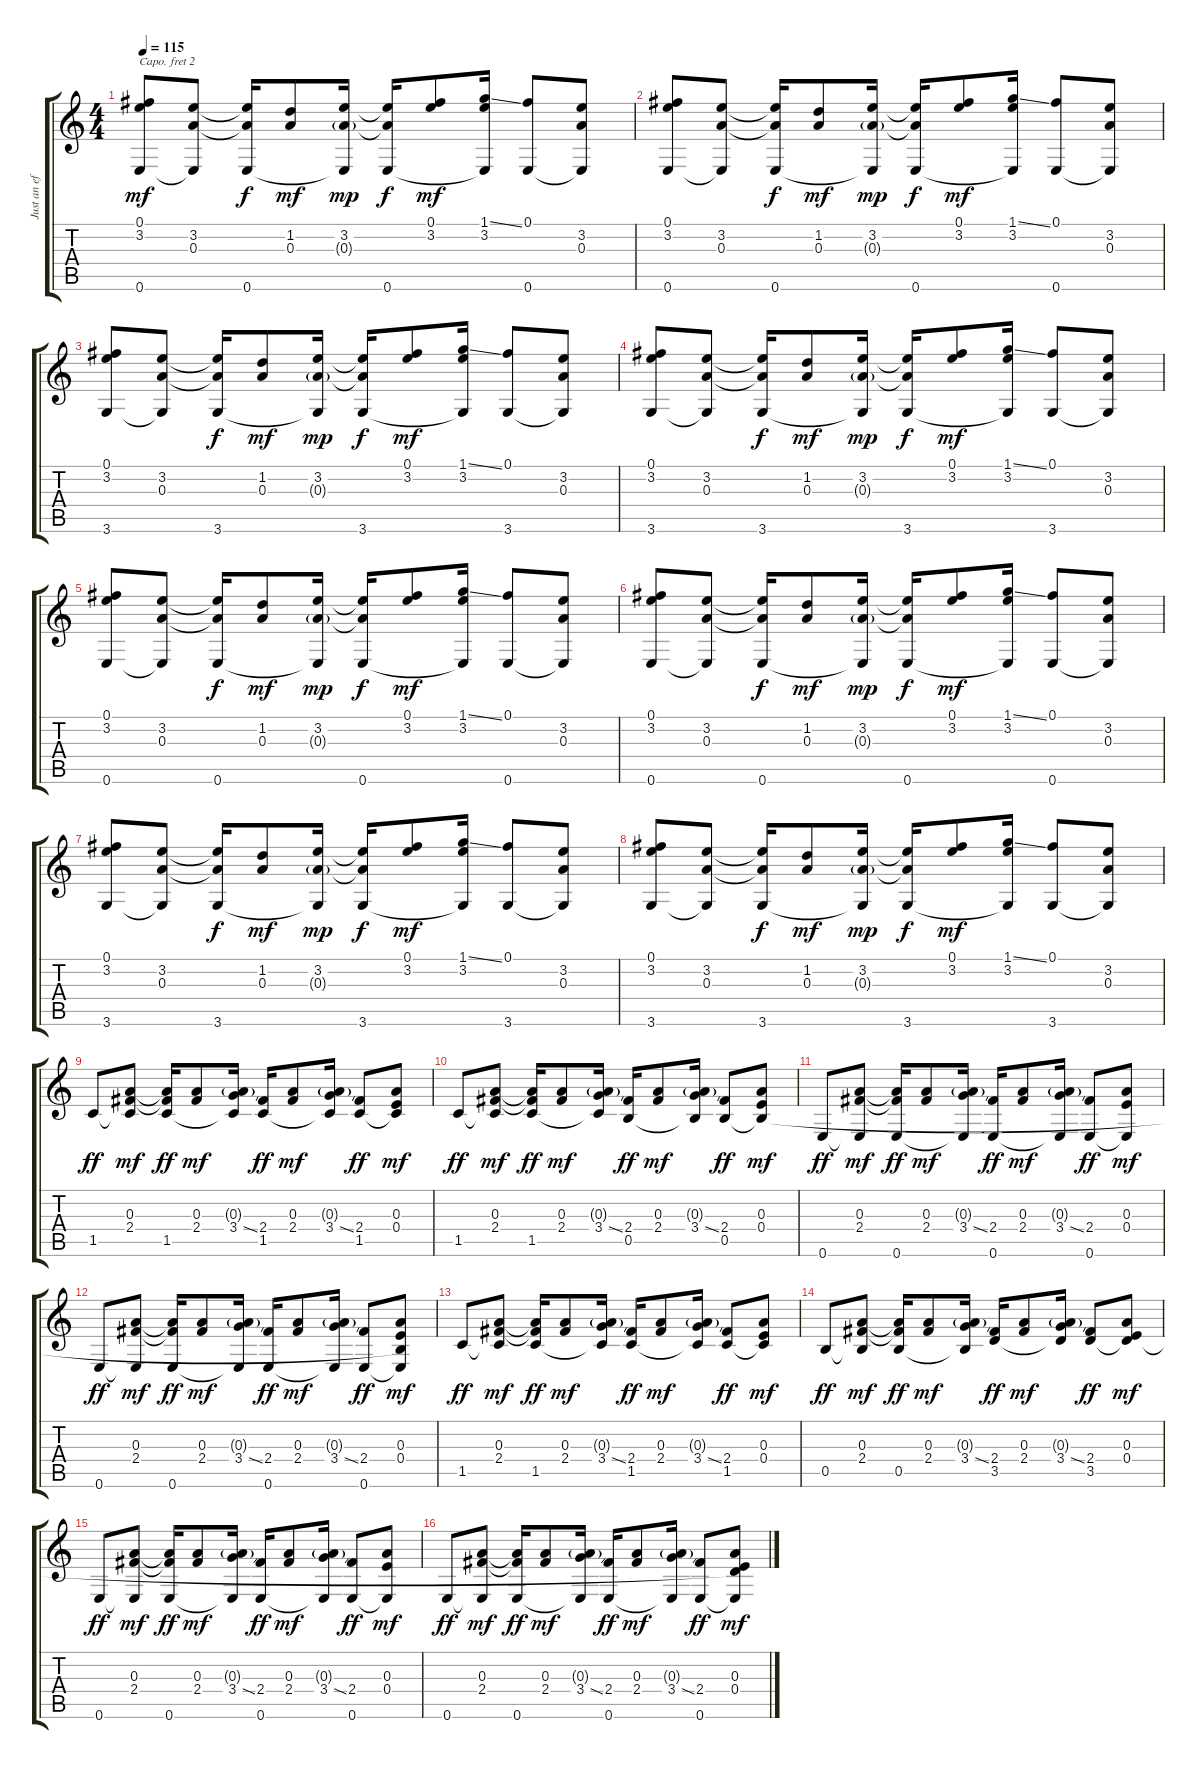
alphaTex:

\track ("Just an effect" "Just an ef") {instrument acousticguitarnylon}
\staff {score tabs}
\capo 2
\tuning (E4 B3 G3 D3 A2 D2) {hide}
\ts (4 4)
\tempo 115
\clef g2
\ks c
(0.1 3.2 0.6).8{dy mf} (3.2 0.3 0.6{t}).8 (3.2{t} 0.3{t} 0.6).16{dy f} (1.2 0.3).8{dy mf} (3.2 0.3{g} 0.6{t}).16{dy mp} (3.2{t} 0.3{t} 0.6).16{dy f} (0.1 3.2).8{dy mf} (1.1{ss} 3.2 0.6{t}).16 (0.1 0.6).8 (3.2 0.3 0.6{t}).8 |
(0.1 3.2 0.6).8 (3.2 0.3 0.6{t}).8 (3.2{t} 0.3{t} 0.6).16{dy f} (1.2 0.3).8{dy mf} (3.2 0.3{g} 0.6{t}).16{dy mp} (3.2{t} 0.3{t} 0.6).16{dy f} (0.1 3.2).8{dy mf} (1.1{ss} 3.2 0.6{t}).16 (0.1 0.6).8 (3.2 0.3 0.6{t}).8 |
(0.1 3.2 3.6).8 (3.2 0.3 3.6{t}).8 (3.2{t} 0.3{t} 3.6).16{dy f} (1.2 0.3).8{dy mf} (3.2 0.3{g} 3.6{t}).16{dy mp} (3.2{t} 0.3{t} 3.6).16{dy f} (0.1 3.2).8{dy mf} (1.1{ss} 3.2 3.6{t}).16 (0.1 3.6).8 (3.2 0.3 3.6{t}).8 |
(0.1 3.2 3.6).8 (3.2 0.3 3.6{t}).8 (3.2{t} 0.3{t} 3.6).16{dy f} (1.2 0.3).8{dy mf} (3.2 0.3{g} 3.6{t}).16{dy mp} (3.2{t} 0.3{t} 3.6).16{dy f} (0.1 3.2).8{dy mf} (1.1{ss} 3.2 3.6{t}).16 (0.1 3.6).8 (3.2 0.3 3.6{t}).8 |
(0.1 3.2 0.6).8 (3.2 0.3 0.6{t}).8 (3.2{t} 0.3{t} 0.6).16{dy f} (1.2 0.3).8{dy mf} (3.2 0.3{g} 0.6{t}).16{dy mp} (3.2{t} 0.3{t} 0.6).16{dy f} (0.1 3.2).8{dy mf} (1.1{ss} 3.2 0.6{t}).16 (0.1 0.6).8 (3.2 0.3 0.6{t}).8 |
(0.1 3.2 0.6).8 (3.2 0.3 0.6{t}).8 (3.2{t} 0.3{t} 0.6).16{dy f} (1.2 0.3).8{dy mf} (3.2 0.3{g} 0.6{t}).16{dy mp} (3.2{t} 0.3{t} 0.6).16{dy f} (0.1 3.2).8{dy mf} (1.1{ss} 3.2 0.6{t}).16 (0.1 0.6).8 (3.2 0.3 0.6{t}).8 |
(0.1 3.2 3.6).8 (3.2 0.3 3.6{t}).8 (3.2{t} 0.3{t} 3.6).16{dy f} (1.2 0.3).8{dy mf} (3.2 0.3{g} 3.6{t}).16{dy mp} (3.2{t} 0.3{t} 3.6).16{dy f} (0.1 3.2).8{dy mf} (1.1{ss} 3.2 3.6{t}).16 (0.1 3.6).8 (3.2 0.3 3.6{t}).8 |
(0.1 3.2 3.6).8 (3.2 0.3 3.6{t}).8 (3.2{t} 0.3{t} 3.6).16{dy f} (1.2 0.3).8{dy mf} (3.2 0.3{g} 3.6{t}).16{dy mp} (3.2{t} 0.3{t} 3.6).16{dy f} (0.1 3.2).8{dy mf} (1.1{ss} 3.2 3.6{t}).16 (0.1 3.6).8 (3.2 0.3 3.6{t}).8 |
1.5.8{dy ff} (0.3 2.4 1.5{t}).8{dy mf} (0.3{t} 2.4{t} 1.5).16{dy ff} (0.3 2.4).8{dy mf} (0.3{g} 3.4{ss} 1.5{t}).16 (2.4 1.5).16{dy ff} (0.3 2.4).8{dy mf} (0.3{g} 3.4{ss} 1.5{t}).16 (2.4 1.5).8{dy ff} (0.3 0.4 1.5{t}).8{dy mf} |
1.5.8{dy ff} (0.3 2.4 1.5{t}).8{dy mf} (0.3{t} 2.4{t} 1.5).16{dy ff} (0.3 2.4).8{dy mf} (0.3{g} 3.4{ss} 1.5{t}).16 (2.4 0.5).16{dy ff} (0.3 2.4).8{dy mf} (0.3{g} 3.4{ss} 0.5{t}).16 (2.4 0.5).8{dy ff} (0.3 0.4 0.5{t}).8{dy mf} |
0.6.8{dy ff} (0.3 2.4 0.6{t}).8{dy mf} (0.3{t} 2.4{t} 0.6).16{dy ff} (0.3 2.4).8{dy mf} (0.3{g} 3.4{ss} 0.6{t}).16 (2.4 0.6).16{dy ff} (0.3 2.4).8{dy mf} (0.3{g} 3.4{ss} 0.6{t}).16 (2.4 0.6).8{dy ff} (0.3 0.4 0.6{t}).8{dy mf} |
0.6.8{dy ff} (0.3 2.4 0.6{t}).8{dy mf} (0.3{t} 2.4{t} 0.6).16{dy ff} (0.3 2.4).8{dy mf} (0.3{g} 3.4{ss} 0.6{t}).16 (2.4 0.6).16{dy ff} (0.3 2.4).8{dy mf} (0.3{g} 3.4{ss} 0.6{t}).16 (2.4 0.6).8{dy ff} (0.3 0.4 0.5{t} 0.6{t}).8{dy mf} |
1.5.8{dy ff} (0.3 2.4 1.5{t}).8{dy mf} (0.3{t} 2.4{t} 1.5).16{dy ff} (0.3 2.4).8{dy mf} (0.3{g} 3.4{ss} 1.5{t}).16 (2.4 1.5).16{dy ff} (0.3 2.4).8{dy mf} (0.3{g} 3.4{ss} 1.5{t}).16 (2.4 1.5).8{dy ff} (0.3 0.4 1.5{t}).8{dy mf} |
0.5.8{dy ff} (0.3 2.4 0.5{t}).8{dy mf} (0.3{t} 2.4{t} 0.5).16{dy ff} (0.3 2.4).8{dy mf} (0.3{g} 3.4{ss} 0.5{t}).16 (2.4 3.5).16{dy ff} (0.3 2.4).8{dy mf} (0.3{g} 3.4{ss} 3.5{t}).16 (2.4 3.5).8{dy ff} (0.3 0.4 3.5{t}).8{dy mf} |
0.6.8{dy ff} (0.3 2.4 0.6{t}).8{dy mf} (0.3{t} 2.4{t} 0.6).16{dy ff} (0.3 2.4).8{dy mf} (0.3{g} 3.4{ss} 0.6{t}).16 (2.4 0.6).16{dy ff} (0.3 2.4).8{dy mf} (0.3{g} 3.4{ss} 0.6{t}).16 (2.4 0.6).8{dy ff} (0.3 0.4 0.6{t}).8{dy mf} |
0.6.8{dy ff} (0.3 2.4 0.6{t}).8{dy mf} (0.3{t} 2.4{t} 0.6).16{dy ff} (0.3 2.4).8{dy mf} (0.3{g} 3.4{ss} 0.6{t}).16 (2.4 0.6).16{dy ff} (0.3 2.4).8{dy mf} (0.3{g} 3.4{ss} 0.6{t}).16 (2.4 0.6).8{dy ff} (0.3 0.4 3.5{t} 0.6{t}).8{dy mf}
